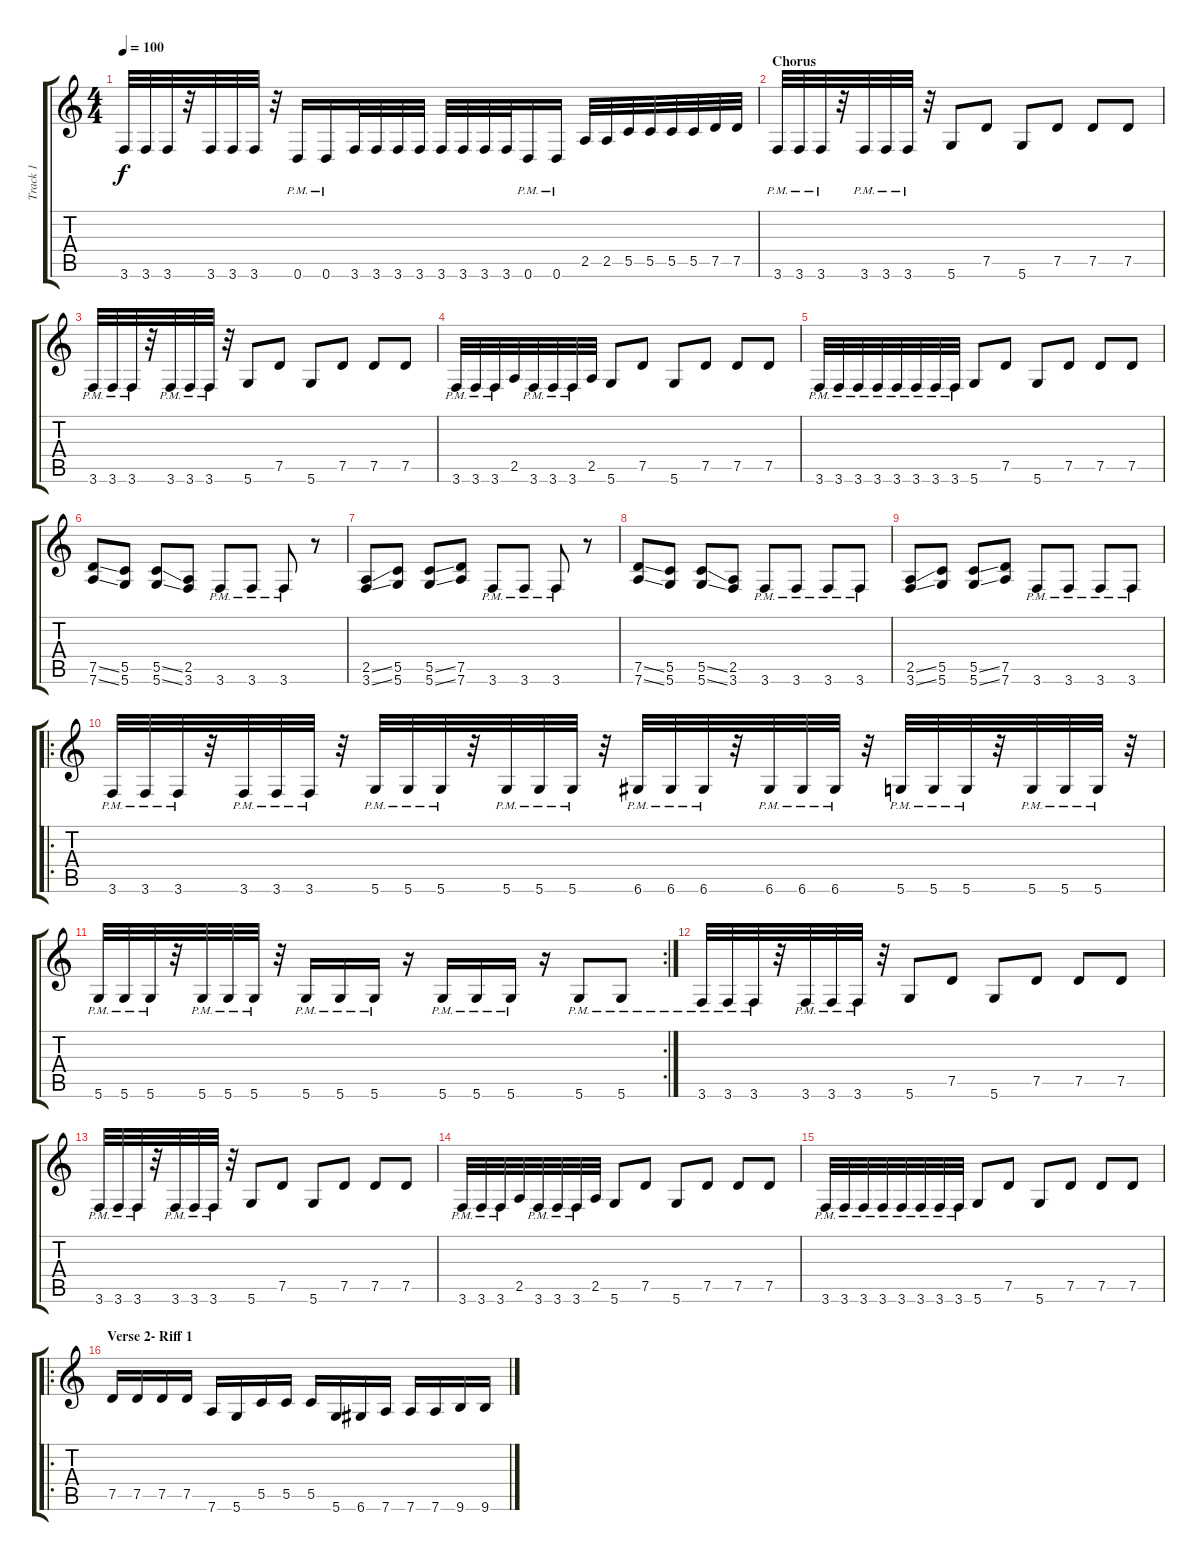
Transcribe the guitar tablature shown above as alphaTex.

\track ("Track 1" "Track 1") {instrument distortionguitar}
\staff {score tabs}
\tuning (D4 A3 F3 C3 G2 D2) {hide}
\ts (4 4)
\tempo 100
\clef g2
\ks c
3.6.32{dy f} 3.6.32 3.6.32 r.32 3.6.32 3.6.32 3.6.32 r.32 0.6{pm}.16 0.6{pm}.16 3.6.32 3.6.32 3.6.32 3.6.32 3.6.32 3.6.32 3.6.32 3.6.32 0.6{pm}.16 0.6{pm}.16 2.5.32 2.5.32 5.5.32 5.5.32 5.5.32 5.5.32 7.5.32 7.5.32 |
\section ("" "Chorus")
3.6{pm}.32 3.6{pm}.32 3.6{pm}.32 r.32 3.6{pm}.32 3.6{pm}.32 3.6{pm}.32 r.32 5.6.8 7.5.8 5.6.8 7.5.8 7.5.8 7.5.8 |
3.6{pm}.32 3.6{pm}.32 3.6{pm}.32 r.32 3.6{pm}.32 3.6{pm}.32 3.6{pm}.32 r.32 5.6.8 7.5.8 5.6.8 7.5.8 7.5.8 7.5.8 |
3.6{pm}.32 3.6{pm}.32 3.6{pm}.32 2.5.32 3.6{pm}.32 3.6{pm}.32 3.6{pm}.32 2.5.32 5.6.8 7.5.8 5.6.8 7.5.8 7.5.8 7.5.8 |
3.6{pm}.32 3.6{pm}.32 3.6{pm}.32 3.6{pm}.32 3.6{pm}.32 3.6{pm}.32 3.6{pm}.32 3.6{pm}.32 5.6.8 7.5.8 5.6.8 7.5.8 7.5.8 7.5.8 |
(7.5{ss} 7.6{ss}).8 (5.5 5.6).8 (5.5{ss} 5.6{ss}).8 (2.5 3.6).8 3.6{pm}.8 3.6{pm}.8 3.6{pm}.8 r.8 |
(2.5{ss} 3.6{ss}).8 (5.5 5.6).8 (5.5{ss} 5.6{ss}).8 (7.5 7.6).8 3.6{pm}.8 3.6{pm}.8 3.6{pm}.8 r.8 |
(7.5{ss} 7.6{ss}).8 (5.5 5.6).8 (5.5{ss} 5.6{ss}).8 (2.5 3.6).8 3.6{pm}.8 3.6{pm}.8 3.6{pm}.8 3.6{pm}.8 |
(2.5{ss} 3.6{ss}).8 (5.5 5.6).8 (5.5{ss} 5.6{ss}).8 (7.5 7.6).8 3.6{pm}.8 3.6{pm}.8 3.6{pm}.8 3.6{pm}.8 |
\ro
3.6{pm}.32 3.6{pm}.32 3.6{pm}.32 r.32 3.6{pm}.32 3.6{pm}.32 3.6{pm}.32 r.32 5.6{pm}.32 5.6{pm}.32 5.6{pm}.32 r.32 5.6{pm}.32 5.6{pm}.32 5.6{pm}.32 r.32 6.6{pm}.32 6.6{pm}.32 6.6{pm}.32 r.32 6.6{pm}.32 6.6{pm}.32 6.6{pm}.32 r.32 5.6{pm}.32 5.6{pm}.32 5.6{pm}.32 r.32 5.6{pm}.32 5.6{pm}.32 5.6{pm}.32 r.32 |
\rc 2
5.6{pm}.32 5.6{pm}.32 5.6{pm}.32 r.32 5.6{pm}.32 5.6{pm}.32 5.6{pm}.32 r.32 5.6{pm}.16 5.6{pm}.16 5.6{pm}.16 r.16 5.6{pm}.16 5.6{pm}.16 5.6{pm}.16 r.16 5.6{pm}.8 5.6{pm}.8 |
3.6{pm}.32 3.6{pm}.32 3.6{pm}.32 r.32 3.6{pm}.32 3.6{pm}.32 3.6{pm}.32 r.32 5.6.8 7.5.8 5.6.8 7.5.8 7.5.8 7.5.8 |
3.6{pm}.32 3.6{pm}.32 3.6{pm}.32 r.32 3.6{pm}.32 3.6{pm}.32 3.6{pm}.32 r.32 5.6.8 7.5.8 5.6.8 7.5.8 7.5.8 7.5.8 |
3.6{pm}.32 3.6{pm}.32 3.6{pm}.32 2.5.32 3.6{pm}.32 3.6{pm}.32 3.6{pm}.32 2.5.32 5.6.8 7.5.8 5.6.8 7.5.8 7.5.8 7.5.8 |
3.6{pm}.32 3.6{pm}.32 3.6{pm}.32 3.6{pm}.32 3.6{pm}.32 3.6{pm}.32 3.6{pm}.32 3.6{pm}.32 5.6.8 7.5.8 5.6.8 7.5.8 7.5.8 7.5.8 |
\ro
\section ("" "Verse 2- Riff 1")
7.5.16 7.5.16 7.5.16 7.5.16 7.6.16 5.6.16 5.5.16 5.5.16 5.5.16 5.6.16 6.6.16 7.6.16 7.6.16 7.6.16 9.6.16 9.6.16
